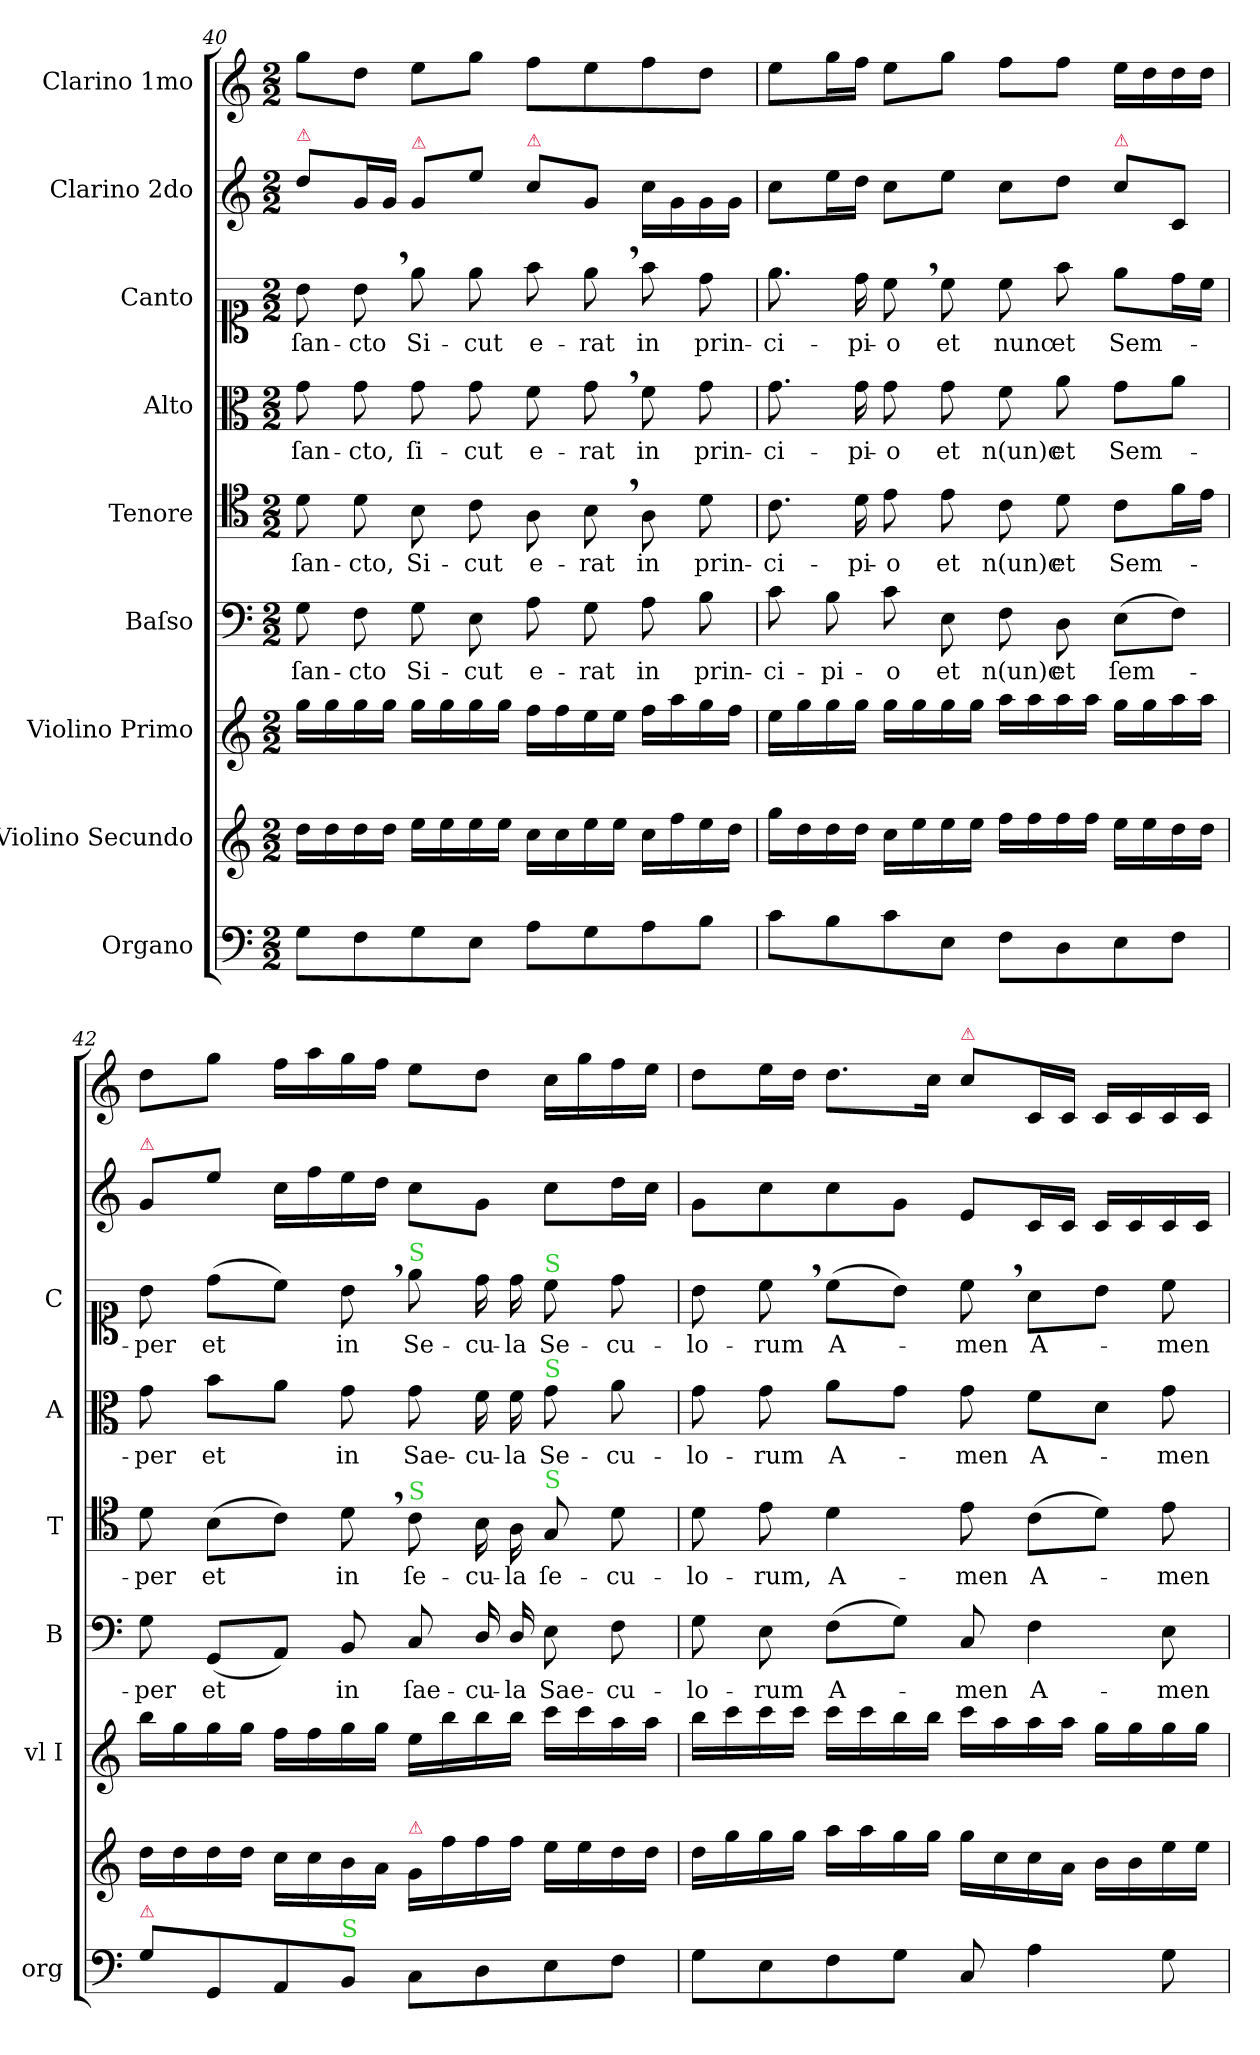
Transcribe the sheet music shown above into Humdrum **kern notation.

**kern	**kern	**kern	**kern	**text	**kern	**text	**kern	**text	**kern	**text	**kern	**kern
*part9	*part8	*part7	*part6	*part6	*part5	*part5	*part4	*part4	*part3	*part3	*part2	*part1
*staff9	*staff8	*staff7	*staff6	*staff6	*staff5	*staff5	*staff4	*staff4	*staff3	*staff3	*staff2	*staff1
*I"Organo	*I"Violino Secundo	*I"Violino Primo	*I"Baſso	*	*I"Tenore	*	*I"Alto	*	*I"Canto	*	*I"Clarino 2do	*I"Clarino 1mo
*I'org	*	*I'vl I	*I'B	*	*I'T	*	*I'A	*	*I'C	*	*	*
*clefF4	*clefG2	*clefG2	*clefF4	*	*clefC4	*	*clefC3	*	*clefC1	*	*clefG2	*clefG2
*k[]	*k[]	*k[]	*k[]	*	*k[]	*	*k[]	*	*k[]	*	*k[]	*k[]
*C:	*C:	*C:	*C:	*	*C:	*	*C:	*	*C:	*	*C:	*C:
*M2/2	*M2/2	*M2/2	*M2/2	*	*M2/2	*	*M2/2	*	*M2/2	*	*M2/2	*M2/2
=40	=40	=40	=40	=40	=40	=40	=40	=40	=40	=40	=40	=40
!	!	!	!	!	!	!	!	!	!	!	!LO:TX:a:color=crimson:t=⚠	!
8G\L	16dd\LL	16gg\LL	8G\	ſan-	8d\	ſan-	8g\	ſan-	8b\	ſan-	8dd\L	8gg\L
.	16dd\	16gg\	.	.	.	.	.	.	.	.	.	.
8F\	16dd\	16gg\	8F\	-cto	8d\	-cto,	8g\	-cto,	8b,<\	-cto	16g/L	8dd\J
.	16dd\JJ	16gg\JJ	.	.	.	.	.	.	.	.	16g/JJ	.
!	!	!	!	!	!	!	!	!	!	!	!LO:TX:a:color=crimson:t=⚠	!
8G\	16ee\LL	16gg\LL	8G\	Si-	8B\	Si-	8g\	ſi-	8ee\	Si-	8g/L	8ee\L
.	16ee\	16gg\	.	.	.	.	.	.	.	.	.	.
8E\J	16ee\	16gg\	8E\	-cut	8c\	-cut	8g\	-cut	8ee\	-cut	8ee\J	8gg\J
.	16ee\JJ	16gg\JJ	.	.	.	.	.	.	.	.	.	.
!	!	!	!	!	!	!	!	!	!	!	!LO:TX:a:color=crimson:t=⚠	!
8A\L	16cc\LL	16ff\LL	8A\	e-	8A\	e-	8f\	e-	8ff\	e-	8cc\L	8ff\L
.	16cc\	16ff\	.	.	.	.	.	.	.	.	.	.
8G\	16ee\	16ee\	8G\	-rat	8B,<\	-rat	8g,<\	-rat	8ee,<\	-rat	8g/J	8ee\
.	16ee\JJ	16ee\JJ	.	.	.	.	.	.	.	.	.	.
8A\	16cc\LL	16ff\LL	8A\	in	8A\	in	8f\	in	8ff\	in	16cc\LL	8ff\
.	16ff\	16aa\	.	.	.	.	.	.	.	.	16g\	.
8B\J	16ee\	16gg\	8B\	prin-	8d\	prin-	8g\	prin-	8dd\	prin-	16g\	8dd\J
.	16dd\JJ	16ff\JJ	.	.	.	.	.	.	.	.	16g\JJ	.
=41	=41	=41	=41	=41	=41	=41	=41	=41	=41	=41	=41	=41
8c\L	16gg\LL	16ee\LL	8c\	-ci-	8.c\	-ci-	8.g\	-ci-	8.ee\	-ci-	8cc\L	8ee\L
.	16dd\	16gg\	.	.	.	.	.	.	.	.	.	.
8B\	16dd\	16gg\	8B\	-pi-	.	.	.	.	.	.	16ee\L	16gg\L
.	16dd\JJ	16gg\JJ	.	.	16d\	-pi-	16g\	-pi-	16dd\	-pi-	16dd\JJ	16ff\JJ
8c\	16cc\LL	16gg\LL	8c\	-o	8e\	-o	8g\	-o	8cc,<\	-o	8cc\L	8ee\L
.	16ee\	16gg\	.	.	.	.	.	.	.	.	.	.
8E\J	16ee\	16gg\	8E\	et	8e\	et	8g\	et	8cc\	et	8ee\J	8gg\J
.	16ee\JJ	16gg\JJ	.	.	.	.	.	.	.	.	.	.
8F\L	16ff\LL	16aa\LL	8F\	n(un)c	8c\	n(un)c	8f\	n(un)c	8cc\	nunc	8cc\L	8ff\L
.	16ff\	16aa\	.	.	.	.	.	.	.	.	.	.
8D\	16ff\	16aa\	8D\	et	8d\	et	8a\	et	8ff\	et	8dd\J	8ff\J
.	16ff\JJ	16aa\JJ	.	.	.	.	.	.	.	.	.	.
!	!	!	!	!	!	!	!	!	!	!	!LO:TX:a:color=crimson:t=⚠	!
8E\	16ee\LL	16gg\LL	(8E\L	ſem-	8c\L	Sem-	8g\L	Sem-	8ee\L	Sem-	8cc\L	16ee\LL
.	16ee\	16gg\	.	.	.	.	.	.	.	.	.	16dd\
8F\J	16dd\	16aa\	8F\J)	.	16f\L	.	8a\J	.	16dd\L	.	8c/J	16dd\
.	16dd\JJ	16aa\JJ	.	.	16e\JJ	.	.	.	16cc\JJ	.	.	16dd\JJ
=42	=42	=42	=42	=42	=42	=42	=42	=42	=42	=42	=42	=42
!	!	!	!	!	!	!	!	!	!	!	!LO:TX:a:color=crimson:t=⚠	!
!LO:TX:a:color=crimson:t=⚠	!	!	!	!	!	!	!	!	!	!	!	!
8G\L	16dd\LL	16bb\LL	8G\	-per	8d\	-per	8g\	-per	8b\	-per	8g/L	8dd\L
.	16dd\	16gg\	.	.	.	.	.	.	.	.	.	.
8GG/	16dd\	16gg\	(8GG/L	et	(8B\L	et	8b\L	et	(8dd\L	et	8ee\J	8gg\J
.	16dd\JJ	16gg\JJ	.	.	.	.	.	.	.	.	.	.
8AA/	16cc\LL	16ff\LL	8AA/J)	.	8c\J)	.	8a\J	.	8cc\J)	.	16cc\LL	16ff\LL
.	16cc\	16ff\	.	.	.	.	.	.	.	.	16ff\	16aa\
!LO:TX:a:color=limegreen:t=S	!	!	!	!	!	!	!	!	!	!	!	!
8BB/J	16b\	16gg\	8BB/	in	8d,<\	in	8g\	in	8b,<\	in	16ee\	16gg\
.	16a\JJ	16gg\JJ	.	.	.	.	.	.	.	.	16dd\JJ	16ff\JJ
!	!	!	!	!	!	!	!	!	!LO:TX:a:color=limegreen:t=S	!	!	!
!	!	!	!	!	!LO:TX:a:color=limegreen:t=S	!	!	!	!	!	!	!
!	!LO:TX:a:color=crimson:t=⚠	!	!	!	!	!	!	!	!	!	!	!
8C\L	16g/LL	16ee\LL	8C/	ſae-	8c\	ſe-	8g\	Sae-	8ee\	Se-	8cc\L	8ee\L
.	16ff\	16bb\	.	.	.	.	.	.	.	.	.	.
8D\	16ff\	16bb\	16D/	-cu-	16B\	-cu-	16f\	-cu-	16dd\	-cu-	8g\J	8dd\J
.	16ff\JJ	16bb\JJ	16D/	-la	16A\	-la	16f\	-la	16dd\	-la	.	.
!	!	!	!	!	!	!	!	!	!LO:TX:a:color=limegreen:t=S	!	!	!
!	!	!	!	!	!	!	!LO:TX:a:color=limegreen:t=S	!	!	!	!	!
!	!	!	!	!	!LO:TX:a:color=limegreen:t=S	!	!	!	!	!	!	!
8E\	16ee\LL	16ccc\LL	8E\	Sae-	8G/	ſe-	8g\	Se-	8cc\	Se-	8cc\L	16cc\LL
.	16ee\	16ccc\	.	.	.	.	.	.	.	.	.	16gg\
8F\J	16dd\	16aa\	8F\	-cu-	8d\	-cu-	8a\	-cu-	8dd\	-cu-	16dd\L	16ff\
.	16dd\JJ	16aa\JJ	.	.	.	.	.	.	.	.	16cc\JJ	16ee\JJ
=43	=43	=43	=43	=43	=43	=43	=43	=43	=43	=43	=43	=43
8G\L	16dd\LL	16bb\LL	8G\	-lo-	8d\	-lo-	8g\	-lo-	8b\	-lo-	8g\L	8dd\L
.	16gg\	16ccc\	.	.	.	.	.	.	.	.	.	.
8E\	16gg\	16ccc\	8E\	-rum	8e\	-rum,	8g\	-rum	8cc,<\	-rum	8cc\	16ee\L
.	16gg\JJ	16ccc\JJ	.	.	.	.	.	.	.	.	.	16dd\JJ
8F\	16aa\LL	16ccc\LL	(8F\L	A-	4d\	A-	8a\L	A-	(8cc\L	A-	8cc\	8.dd\L
.	16aa\	16ccc\	.	.	.	.	.	.	.	.	.	.
8G\J	16gg\	16bb\	8G\J)	.	.	.	8g\J	.	8b\J)	.	8g\J	.
.	16gg\JJ	16bb\JJ	.	.	.	.	.	.	.	.	.	16cc\Jk
!	!	!	!	!	!	!	!	!	!	!	!	!LO:TX:a:color=crimson:t=⚠
8C/	16gg\LL	16ccc\LL	8C/	-men	8e\	-men	8g\	-men	8cc,<\	-men	8e/L	8cc\L
.	16cc\	16aa\	.	.	.	.	.	.	.	.	.	.
4A\	16cc\	16aa\	4F\	A-	(8c\L	A-	8f\L	A-	8a\L	A-	16c/L	16c/L
.	16a\JJ	16aa\JJ	.	.	.	.	.	.	.	.	16c/JJ	16c/JJ
.	16b\LL	16gg\LL	.	.	8d\J)	.	8d\J	.	8b\J	.	16c/LL	16c/LL
.	16b\	16gg\	.	.	.	.	.	.	.	.	16c/	16c/
8G\	16ee\	16gg\	8E\	-men	8e\	-men	8g\	-men	8cc\	-men	16c/	16c/
.	16ee\JJ	16gg\JJ	.	.	.	.	.	.	.	.	16c/JJ	16c/JJ
=	=	=	=	=	=	=	=	=	=	=	=	=
*-	*-	*-	*-	*-	*-	*-	*-	*-	*-	*-	*-	*-
